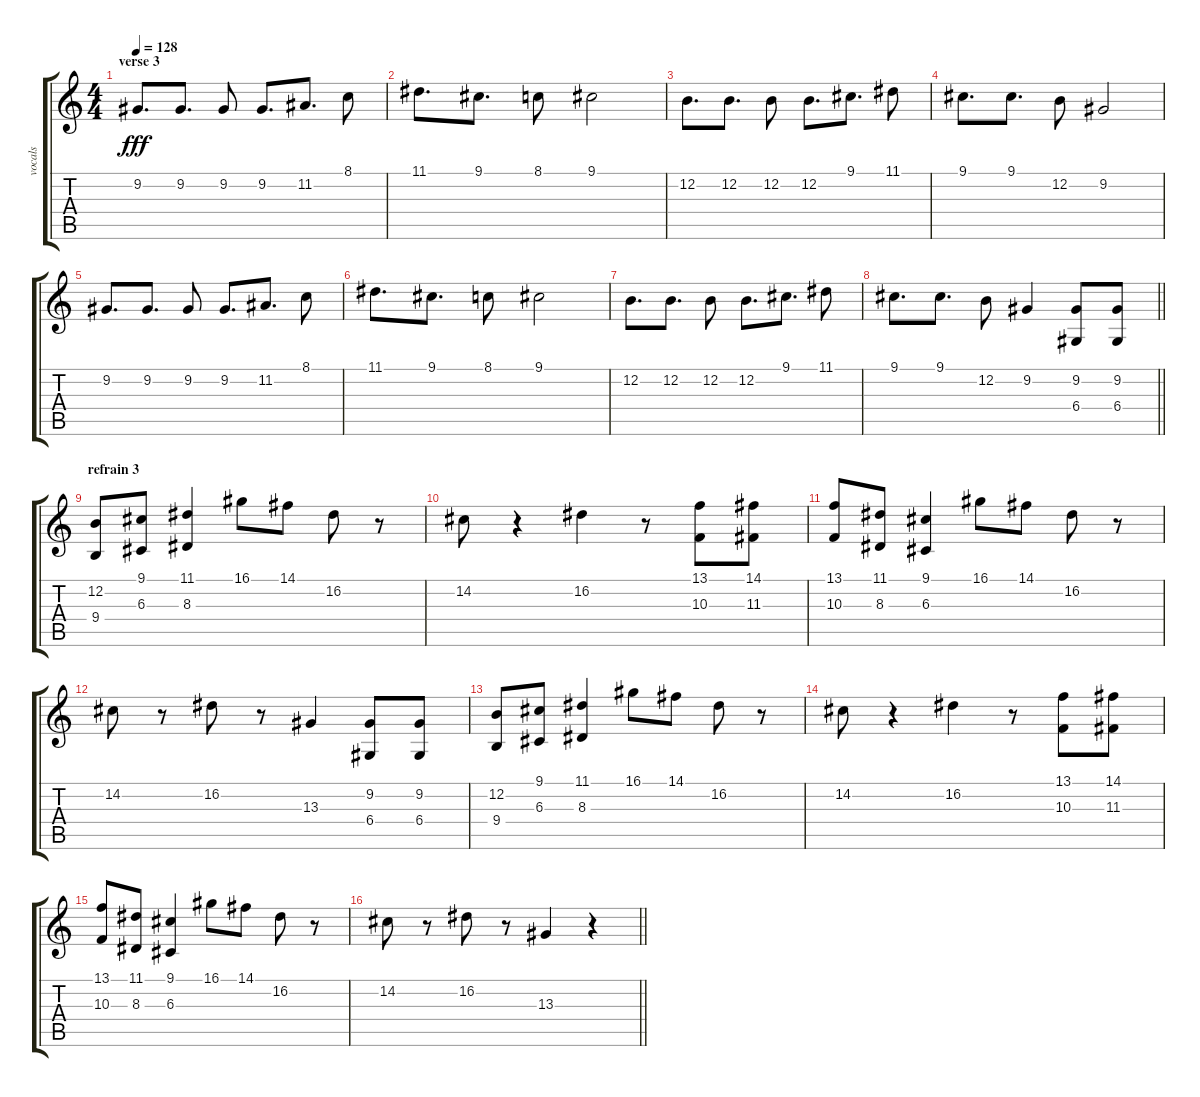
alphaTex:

\track ("vocals" "vocals") {instrument drawbarorgan}
\staff {score tabs}
\tuning (E4 B3 G3 D3 A2 E2) {hide}
\ts (4 4)
\section ("" "verse 3")
\tempo 128
\clef g2
\ks c
9.2.8{d dy fff} 9.2.8{d} 9.2.8 9.2.8{d} 11.2.8{d} 8.1.8 |
11.1.8{d} 9.1.8{d} 8.1.8 9.1.2 |
12.2.8{d} 12.2.8{d} 12.2.8 12.2.8{d} 9.1.8{d} 11.1.8 |
9.1.8{d} 9.1.8{d} 12.2.8 9.2.2 |
9.2.8{d} 9.2.8{d} 9.2.8 9.2.8{d} 11.2.8{d} 8.1.8 |
11.1.8{d} 9.1.8{d} 8.1.8 9.1.2 |
12.2.8{d} 12.2.8{d} 12.2.8 12.2.8{d} 9.1.8{d} 11.1.8 |
\barLineRight lightlight
9.1.8{d} 9.1.8{d} 12.2.8 9.2.4 (9.2 6.4).8 (9.2 6.4).8 |
\section ("" "refrain 3")
(12.2 9.4).8 (9.1 6.3).8 (11.1 8.3).4 16.1.8 14.1.8 16.2.8 r.8 |
14.2.8 r.4 16.2.4 r.8 (13.1 10.3).8 (14.1 11.3).8 |
(13.1 10.3).8 (11.1 8.3).8 (9.1 6.3).4 16.1.8 14.1.8 16.2.8 r.8 |
14.2.8 r.8 16.2.8 r.8 13.3.4 (9.2 6.4).8 (9.2 6.4).8 |
(12.2 9.4).8 (9.1 6.3).8 (11.1 8.3).4 16.1.8 14.1.8 16.2.8 r.8 |
14.2.8 r.4 16.2.4 r.8 (13.1 10.3).8 (14.1 11.3).8 |
(13.1 10.3).8 (11.1 8.3).8 (9.1 6.3).4 16.1.8 14.1.8 16.2.8 r.8 |
\barLineRight lightlight
14.2.8 r.8 16.2.8 r.8 13.3.4 r.4
